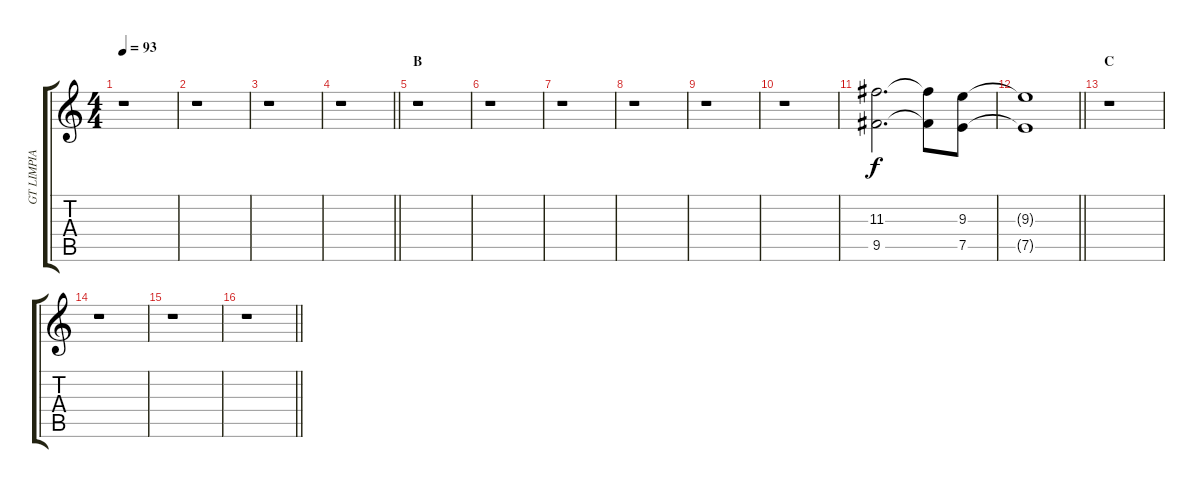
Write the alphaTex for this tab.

\track ("GT LIMPIA" "GT LIMPIA") {instrument electricguitarclean}
\staff {score tabs}
\tuning (E4 B3 G3 D3 A2 E2) {hide}
\ts (4 4)
\tempo 93
\clef g2
\ks c
r.1{dy f} |
r.1 |
r.1 |
\barLineRight lightlight
r.1 |
\section ("" "B")
r.1 |
r.1 |
r.1 |
r.1 |
r.1 |
r.1 |
(11.3 9.5).2{d} (11.3{t} 9.5{t}).8 (9.3 7.5).8 |
\barLineRight lightlight
(9.3{t} 7.5{t}).1 |
\section ("" "C")
r.1 |
r.1 |
r.1 |
\barLineRight lightlight
r.1
